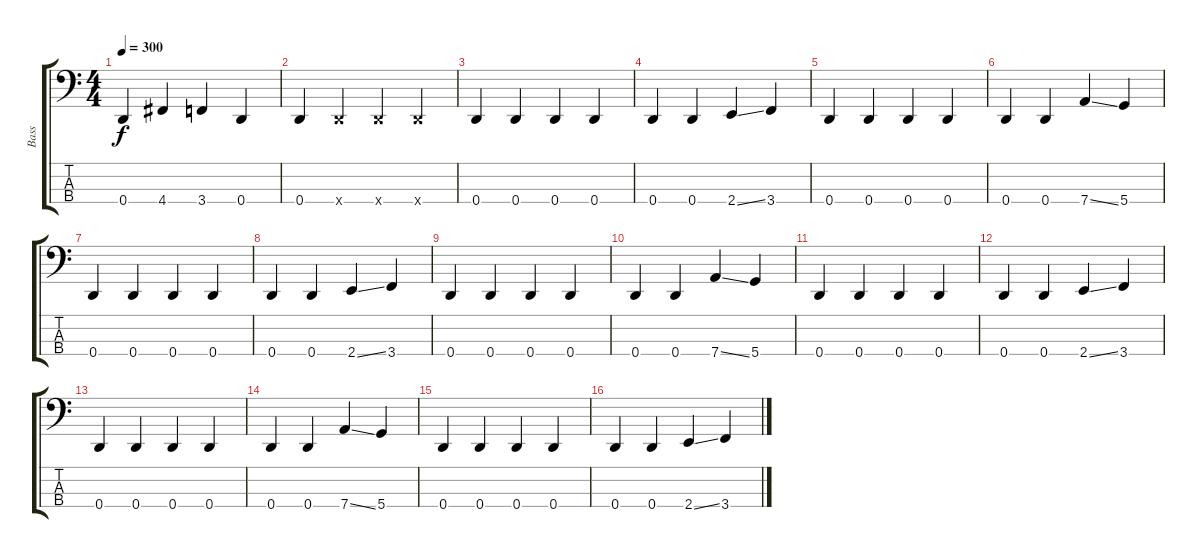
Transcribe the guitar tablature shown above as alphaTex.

\track ("Bass" "Bass") {instrument electricbassfinger}
\staff {score tabs}
\tuning (F2 C2 G1 D1) {hide}
\ts (4 4)
\tempo 300
\clef f4
\ks c
0.4.4{dy f} 4.4.4 3.4.4 0.4.4 |
0.4.4 0.4{x}.4 0.4{x}.4 0.4{x}.4 |
0.4.4 0.4.4 0.4.4 0.4.4 |
0.4.4 0.4.4 2.4{ss}.4 3.4.4 |
0.4.4 0.4.4 0.4.4 0.4.4 |
0.4.4 0.4.4 7.4{ss}.4 5.4.4 |
0.4.4 0.4.4 0.4.4 0.4.4 |
0.4.4 0.4.4 2.4{ss}.4 3.4.4 |
0.4.4 0.4.4 0.4.4 0.4.4 |
0.4.4 0.4.4 7.4{ss}.4 5.4.4 |
0.4.4 0.4.4 0.4.4 0.4.4 |
0.4.4 0.4.4 2.4{ss}.4 3.4.4 |
0.4.4 0.4.4 0.4.4 0.4.4 |
0.4.4 0.4.4 7.4{ss}.4 5.4.4 |
0.4.4 0.4.4 0.4.4 0.4.4 |
0.4.4 0.4.4 2.4{ss}.4 3.4.4
